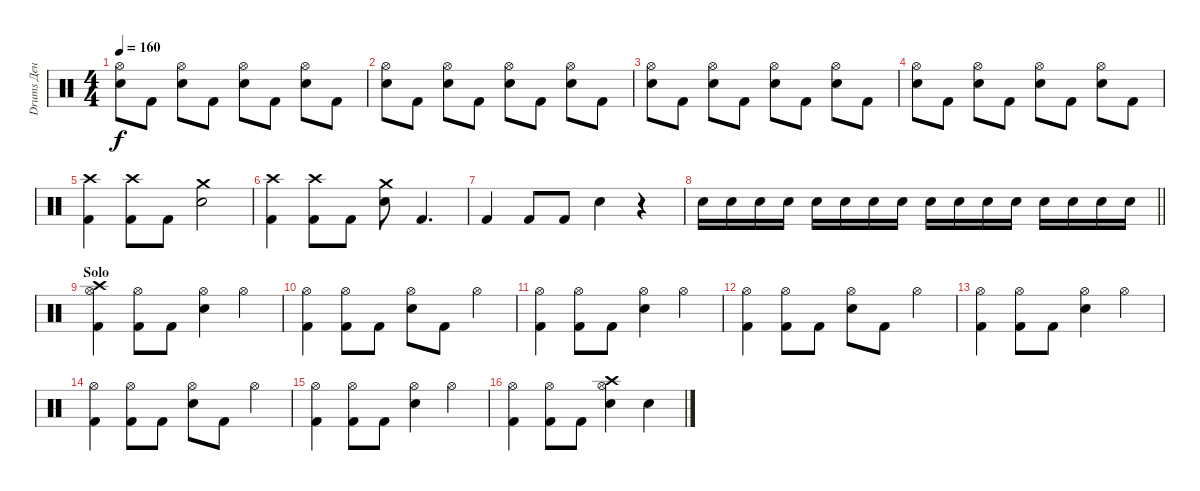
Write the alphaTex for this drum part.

\track ("Drums Ден" "Drums Ден") {instrument percussion}
\staff {score}
\articulation defaults
\ts (4 4)
\tempo 160
\clef neutral
\ks c
("Electric Snare (hit)" "Hi-Hat (open)").8{dy f} "Kick (hit) 2".8 ("Electric Snare (hit)" "Hi-Hat (open)").8 "Kick (hit) 2".8 ("Electric Snare (hit)" "Hi-Hat (open)").8 "Kick (hit) 2".8 ("Electric Snare (hit)" "Hi-Hat (open)").8 "Kick (hit) 2".8 |
("Electric Snare (hit)" "Hi-Hat (open)").8 "Kick (hit) 2".8 ("Electric Snare (hit)" "Hi-Hat (open)").8 "Kick (hit) 2".8 ("Electric Snare (hit)" "Hi-Hat (open)").8 "Kick (hit) 2".8 ("Electric Snare (hit)" "Hi-Hat (open)").8 "Kick (hit) 2".8 |
("Electric Snare (hit)" "Hi-Hat (open)").8 "Kick (hit) 2".8 ("Electric Snare (hit)" "Hi-Hat (open)").8 "Kick (hit) 2".8 ("Electric Snare (hit)" "Hi-Hat (open)").8 "Kick (hit) 2".8 ("Electric Snare (hit)" "Hi-Hat (open)").8 "Kick (hit) 2".8 |
("Electric Snare (hit)" "Hi-Hat (open)").8 "Kick (hit) 2".8 ("Electric Snare (hit)" "Hi-Hat (open)").8 "Kick (hit) 2".8 ("Electric Snare (hit)" "Hi-Hat (open)").8 "Kick (hit) 2".8 ("Electric Snare (hit)" "Hi-Hat (open)").8 "Kick (hit) 2".8 |
("Kick (hit) 2" "Crash high (hit)").4 ("Kick (hit) 2" "Crash high (hit)").8 "Kick (hit) 2".8 ("Electric Snare (hit)" "Crash medium (hit)").2 |
("Kick (hit) 2" "Crash high (hit)").4 ("Kick (hit) 2" "Crash high (hit)").8 "Kick (hit) 2".8 ("Electric Snare (hit)" "Crash medium (hit)").8 "Kick (hit) 2".4{d} |
"Kick (hit) 2".4 "Kick (hit) 2".8 "Kick (hit) 2".8 "Electric Snare (hit)".4 r.4{volume 4} |
\barLineRight lightlight "Electric Snare (hit)".16{volume 12} "Electric Snare (hit)".16 "Electric Snare (hit)".16 "Electric Snare (hit)".16 "Electric Snare (hit)".16 "Electric Snare (hit)".16 "Electric Snare (hit)".16 "Electric Snare (hit)".16 "Electric Snare (hit)".16 "Electric Snare (hit)".16 "Electric Snare (hit)".16 "Electric Snare (hit)".16 "Electric Snare (hit)".16 "Electric Snare (hit)".16 "Electric Snare (hit)".16 "Electric Snare (hit)".16
|
\section ("" "Solo")
("Kick (hit) 2" "Crash high (hit)" "Hi-Hat (open)").4 ("Kick (hit) 2" "Hi-Hat (open)").8 "Kick (hit) 2".8 ("Electric Snare (hit)" "Hi-Hat (open)").4 "Hi-Hat (open)".4 |
("Kick (hit) 2" "Hi-Hat (open)").4 ("Kick (hit) 2" "Hi-Hat (open)").8 "Kick (hit) 2".8 ("Electric Snare (hit)" "Hi-Hat (open)").8 "Kick (hit) 2".8 "Hi-Hat (open)".4 |
("Kick (hit) 2" "Hi-Hat (open)").4 ("Kick (hit) 2" "Hi-Hat (open)").8 "Kick (hit) 2".8 ("Electric Snare (hit)" "Hi-Hat (open)").4 "Hi-Hat (open)".4 |
("Kick (hit) 2" "Hi-Hat (open)").4 ("Kick (hit) 2" "Hi-Hat (open)").8 "Kick (hit) 2".8 ("Electric Snare (hit)" "Hi-Hat (open)").8 "Kick (hit) 2".8 "Hi-Hat (open)".4 |
("Kick (hit) 2" "Hi-Hat (open)").4 ("Kick (hit) 2" "Hi-Hat (open)").8 "Kick (hit) 2".8 ("Electric Snare (hit)" "Hi-Hat (open)").4 "Hi-Hat (open)".4 |
("Kick (hit) 2" "Hi-Hat (open)").4 ("Kick (hit) 2" "Hi-Hat (open)").8 "Kick (hit) 2".8 ("Electric Snare (hit)" "Hi-Hat (open)").8 "Kick (hit) 2".8 "Hi-Hat (open)".4 |
("Kick (hit) 2" "Hi-Hat (open)").4 ("Kick (hit) 2" "Hi-Hat (open)").8 "Kick (hit) 2".8 ("Electric Snare (hit)" "Hi-Hat (open)").4 "Hi-Hat (open)".4 |
("Kick (hit) 2" "Hi-Hat (open)").4 ("Kick (hit) 2" "Hi-Hat (open)").8 "Kick (hit) 2".8 ("Electric Snare (hit)" "Crash high (hit)" "Hi-Hat (open)").4 "Electric Snare (hit)".4
